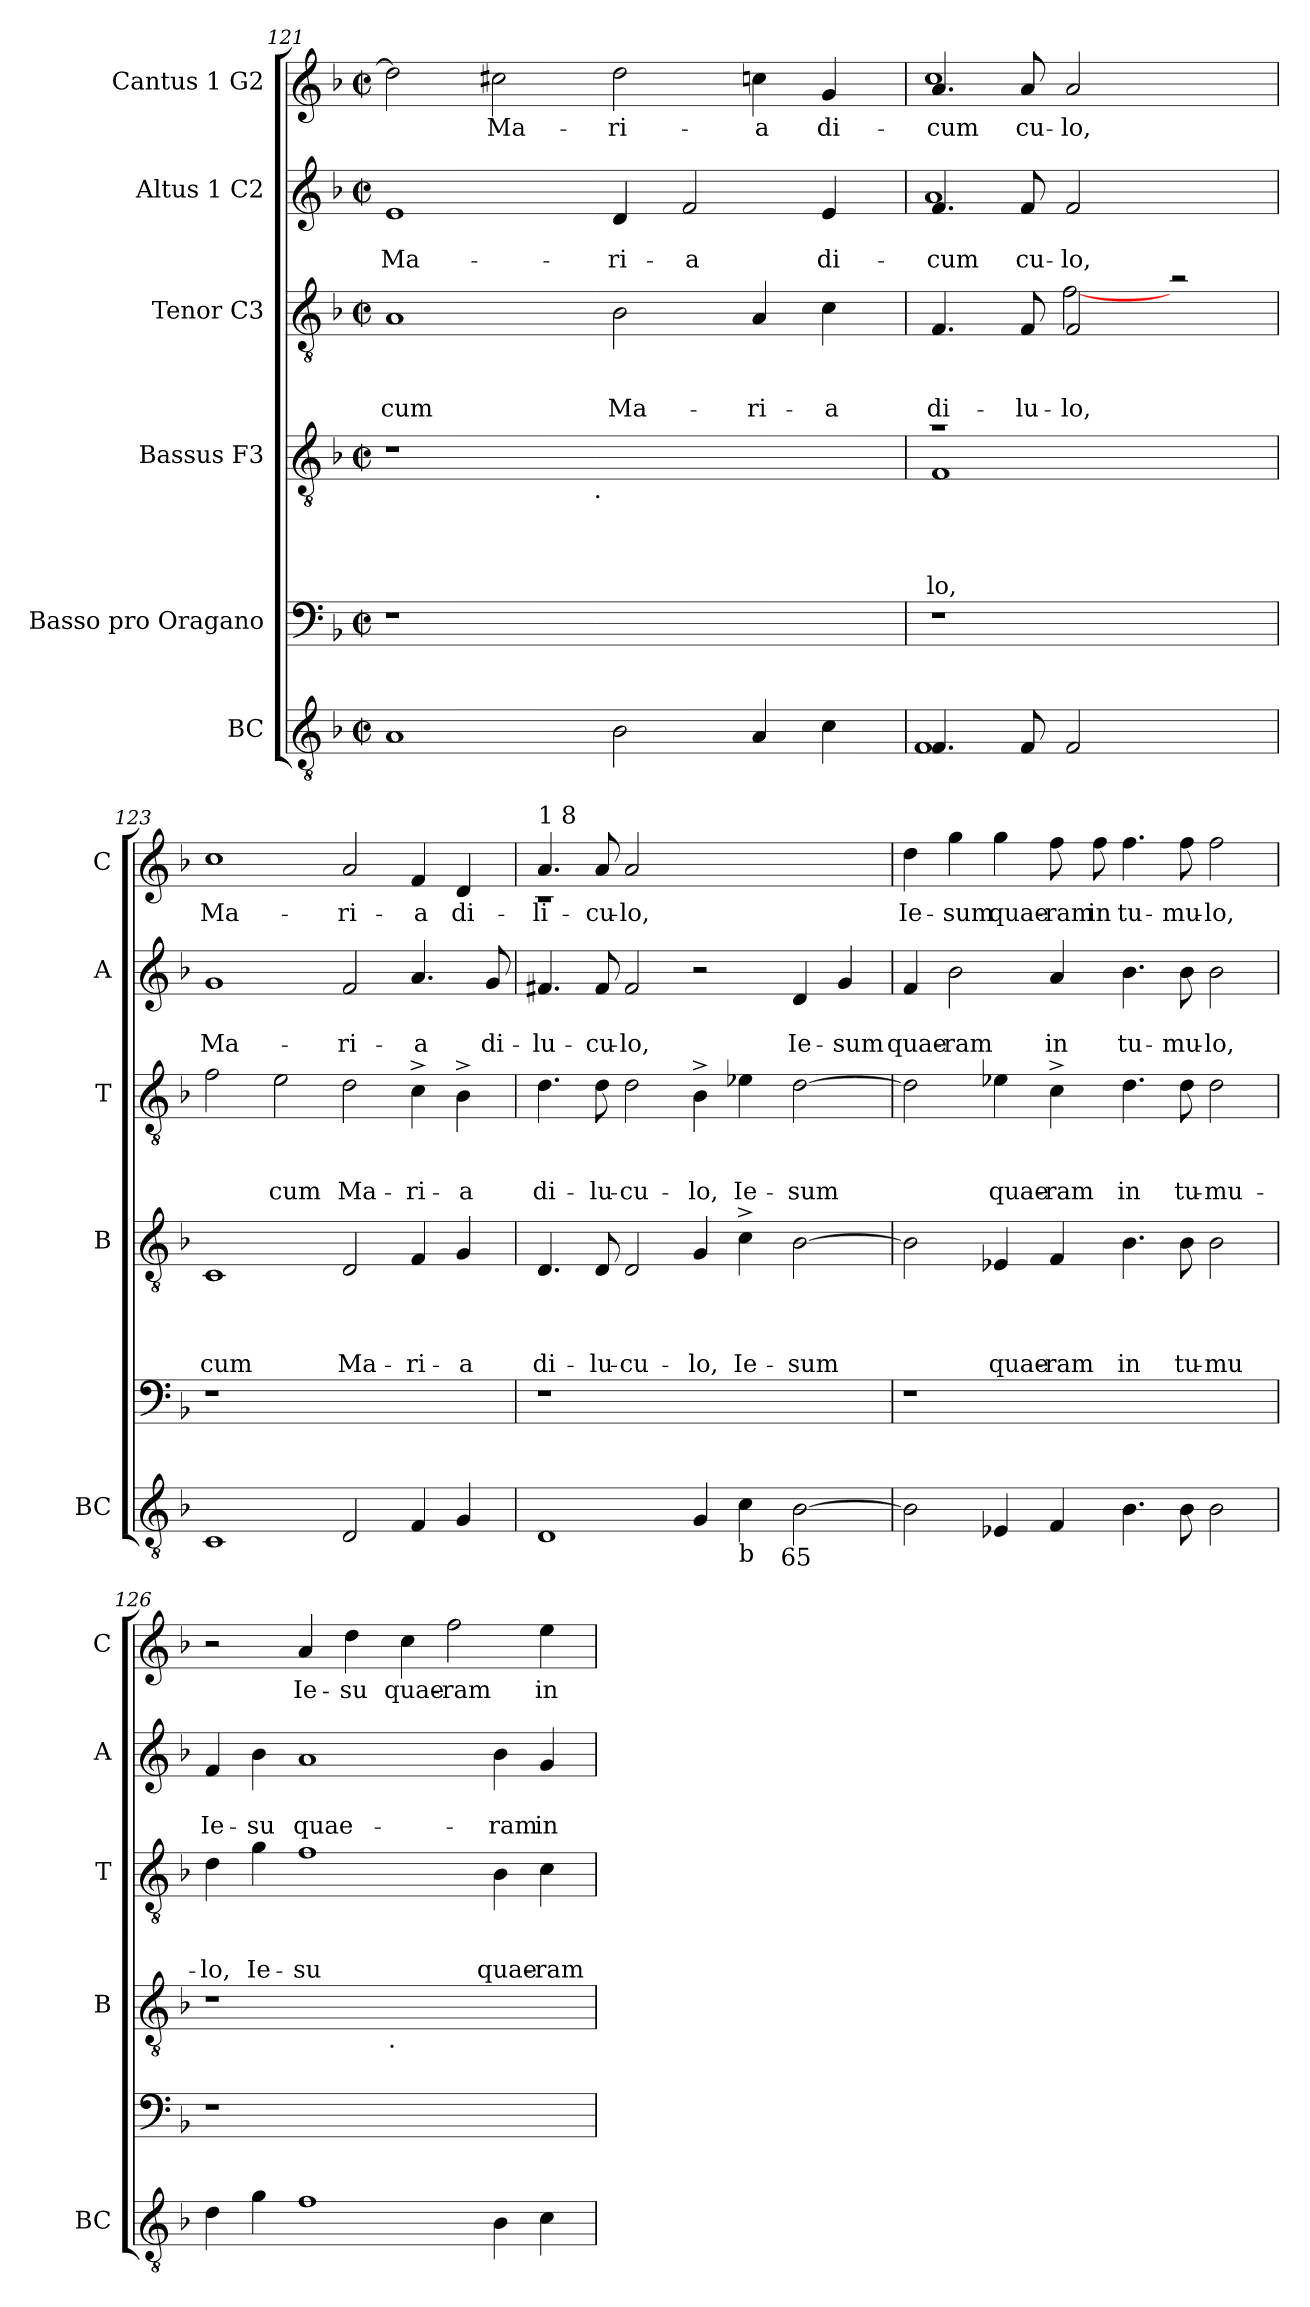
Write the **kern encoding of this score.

**kern	**kern	**kern	**text	**text	**text	**text	**kern	**text	**text	**text	**kern	**text	**text	**kern	**text
*part6	*part5	*part4	*part4	*part4	*part4	*part4	*part3	*part3	*part3	*part3	*part2	*part2	*part2	*part1	*part1
*staff6	*staff5	*staff4	*staff4	*staff4	*staff4	*staff4	*staff3	*staff3	*staff3	*staff3	*staff2	*staff2	*staff2	*staff1	*staff1
*I"BC	*I"Basso pro Oragano	*I"Bassus F3	*	*	*	*	*I"Tenor C3	*	*	*	*I"Altus 1 C2	*	*	*I"Cantus 1 G2	*
*I'BC	*	*I'B	*	*	*	*	*I'T	*	*	*	*I'A	*	*	*I'C	*
*clefGv2	*clefF4	*clefGv2	*	*	*	*	*clefGv2	*	*	*	*clefG2	*	*	*clefG2	*
*	*ITrd7c12	*	*	*	*	*	*	*	*	*	*	*	*	*	*
*k[b-]	*k[b-]	*k[b-]	*	*	*	*	*k[b-]	*	*	*	*k[b-]	*	*	*k[b-]	*
*F:	*F:	*F:	*	*	*	*	*F:	*	*	*	*F:	*	*	*F:	*
*M2/2	*M2/2	*M2/2	*	*	*	*	*M2/2	*	*	*	*M2/2	*	*	*M2/2	*
*met(c|)	*met(c|)	*met(c|)	*	*	*	*	*met(c|)	*	*	*	*met(c|)	*	*	*met(c|)	*
=121	=121	=121	=121	=121	=121	=121	=121	=121	=121	=121	=121	=121	=121	=121	=121
!	!	!	!	!	!	!	!	!	!	!LO:LY:b	!	!	!LO:LY:b	!	!
*	*	*^	*	*	*	*	*	*	*	*	*	*	*	*	*
1A	1r	1r	2ryy	.	.	.	.	1A	.	.	cum	1e	.	Ma-	2dd\]	.
!	!	!	!	!	!	!	!	!	!	!	!	!	!	!	!	!LO:LY:b
.	.	.	4...ryy	.	.	.	.	.	.	.	.	.	.	.	2cc#X\	Ma-
!	!	!	!LO:TX:b:t=.	!	!	!	!	!	!	!	!	!	!	!	!	!
.	.	.	1ryy	.	.	.	.	.	.	.	.	.	.	.	.	.
!	!	!	!	!	!	!	!	!	!	!	!LO:LY:b	!	!	!LO:LY:b	!	!LO:LY:b
2B-\	1ryy	1ryy	.	.	.	.	.	2B-\	.	.	Ma-	4d/	.	-ri-	2dd\	-ri-
!	!	!	!	!	!	!	!	!	!	!	!	!	!	!LO:LY:b	!	!
.	.	.	.	.	.	.	.	.	.	.	.	2f/	.	-a	.	.
!	!	!	!	!	!	!	!	!	!	!	!LO:LY:b	!	!	!	!	!LO:LY:b
4A</	.	.	.	.	.	.	.	4A/	.	.	-ri-	.	.	.	4ccn\	-a
!	!	!	!	!	!	!	!	!	!	!	!LO:LY:b	!	!	!LO:LY:b	!	!LO:LY:b
4c\	.	.	.	.	.	.	.	4c\	.	.	-a	4e/	.	di-	4g/	di-
.	.	.	32ryy	.	.	.	.	.	.	.	.	.	.	.	.	.
=122	=122	=122	=122	=122	=122	=122	=122	=122	=122	=122	=122	=122	=122	=122	=122	=122
*^	*	*	*	*	*	*	*	*	*	*	*	*	*	*	*	*
!	!	!	!	!	!	!	!	!LO:LY:b	!	!	!	!LO:LY:b	!	!	!LO:LY:b	!	!
*	*	*	*	*	*	*	*	*	*^	*	*	*	*^	*	*	*	*
!	!	!	!	!	!	!	!	!	!	!	!	!	!	!	!	!	!LO:LY:b	!	!LO:LY:b
*	*	*	*	*	*	*	*	*	*	*	*	*	*	*	*	*	*	*^	*
!	!	!	!	!	!	!	!	!	!	!	!	!	!	!	!	!	!	!	!	!LO:LY:b
4.F/	1F	1r	1ra	1F	.	.	.	-lo,	4.F/	2ryy	.	.	di-	4.f/	1a	.	cum	4.a/	1cc	cum
!	!	!	!	!	!	!	!	!	!	!	!	!	!LO:LY:b	!	!	!	!LO:LY:b	!	!	!LO:LY:b
8F/	.	.	.	.	.	.	.	.	8F/	.	.	.	-lu-	8f/	.	.	-cu-	8a/	.	-cu-
!	!	!	!	!	!	!	!	!	!	!	!	!	!LO:LY:b	!	!	!	!	!	!	!
!	!	!	!	!	!	!	!	!	!	!	!	!	!LO:LY:b	!	!	!	!LO:LY:b:rj	!	!	!LO:LY:b:rj
2F/	.	.	.	.	.	.	.	.	2F/	[>2f\	.	.	-lo,	2f/	.	.	-lo,	2a/	.	-lo,
2ryy	2ryy	2ryy	2ryy	2ryy	.	.	.	.	2ra	2ryy	.	.	.	2ryy	2ryy	.	.	2ryy	2ryy	.
=123	=123	=123	=123	=123	=123	=123	=123	=123	=123	=123	=123	=123	=123	=123	=123	=123	=123	=123	=123	=123
!	!	!	!	!	!	!	!	!LO:LY:b	!	!	!	!	!	!	!	!	!LO:LY:b	!	!	!LO:LY:b
*	*	*	*v	*v	*	*	*	*	*	*	*	*	*	*v	*v	*	*	*v	*v	*
*v	*v	*	*	*	*	*	*	*v	*v	*	*	*	*	*	*	*	*
1C	1r	1C	.	.	.	cum	2f\	.	.	.	1g	.	Ma-	1cc	Ma-
!	!	!	!	!	!	!	!	!	!	!LO:LY:b	!	!	!	!	!
.	.	.	.	.	.	.	2e\	.	.	cum	.	.	.	.	.
!	!	!	!	!	!	!LO:LY:b	!	!	!	!LO:LY:b	!	!	!LO:LY:b	!	!LO:LY:b
2D/	1ryy	2D/	.	.	.	Ma-	2d\	.	.	Ma-	2f/	.	-ri-	2a/	-ri-
!	!	!	!	!	!	!LO:LY:b	!	!	!	!LO:LY:b	!	!	!LO:LY:b	!	!LO:LY:b
4F</	.	4F/	.	.	.	-ri-	4c^>\	.	.	-ri-	4.a/	.	-a	4f/	-a
!	!	!	!	!	!	!LO:LY:b	!	!	!	!LO:LY:b	!	!	!	!	!LO:LY:b
4G/	.	4G/	.	.	.	-a	4B-^>\	.	.	-a	.	.	.	4d/	di-
!	!	!	!	!	!	!	!	!	!	!	!	!	!LO:LY:b	!	!
.	.	.	.	.	.	.	.	.	.	.	8g/	.	di-	.	.
!!LO:LB:g=z
=124	=124	=124	=124	=124	=124	=124	=124	=124	=124	=124	=124	=124	=124	=124	=124
*	*	*	*	*	*	*	*	*	*	*	*	*	*	*^	*
!	!	!	!	!	!	!	!	!	!	!	!	!	!	!LO:TX:a:t=1 8	!	!
!LO:TX:b:t=#3	!	!	!	!	!	!	!	!	!	!	!	!	!	!	!	!
!	!	!	!	!	!	!LO:LY:b	!	!	!	!LO:LY:b	!	!	!LO:LY:b	!	!LO:N:vis=1	!LO:LY:b
*^	*	*	*	*	*	*	*	*	*	*	*	*	*	*	*	*
1D	1ryy	1r	4.D/	.	.	.	di-	4.d\	.	.	di-	4.f#X/	.	-lu-	4.a/	0rc	-li-
!	!	!	!	!	!	!	!LO:LY:b	!	!	!	!LO:LY:b	!	!	!LO:LY:b	!	!	!LO:LY:b
.	.	.	8D/	.	.	.	-lu-	8d\	.	.	-lu-	8f#/	.	-cu-	8a/	.	-cu-
!	!	!	!	!	!	!	!LO:LY:b:rj	!	!	!	!LO:LY:b:rj	!	!	!LO:LY:b	!	!	!LO:LY:b
.	.	.	2D/	.	.	.	-cu-	2d\	.	.	-cu-	2f#/	.	-lo,	2a/	.	-lo,
!	!	!	!	!	!	!	!LO:LY:b	!	!	!	!LO:LY:b	!	!	!	!	!	!
4G/	4...ryy	1ryy	4G/	.	.	.	-lo,	4B-^>\	.	.	-lo,	2r	.	.	1ryy	.	.
!LO:TX:b:t=b	!	!	!	!	!	!	!	!	!	!	!	!	!	!	!	!	!
!	!	!	!	!	!	!	!LO:LY:b	!	!	!	!LO:LY:b	!	!	!	!	!	!
4c\	.	.	4c^>\	.	.	.	Ie-	4e-X\	.	.	Ie-	.	.	.	.	.	.
!	!LO:TX:b:t=65	!	!	!	!	!	!	!	!	!	!	!	!	!	!	!	!
.	2ryy	.	.	.	.	.	.	.	.	.	.	.	.	.	.	.	.
!	!	!	!	!	!	!	!LO:LY:b	!	!	!	!LO:LY:b	!	!	!LO:LY:b	!	!	!
[>2B-\	.	.	[>2B-\	.	.	.	-sum	[>2d\	.	.	-sum	4d/	.	Ie-	.	.	.
!	!	!	!	!	!	!	!	!	!	!	!	!	!	!LO:LY:b	!	!	!
.	.	.	.	.	.	.	.	.	.	.	.	4g/	.	-sum	.	.	.
.	32ryy	.	.	.	.	.	.	.	.	.	.	.	.	.	.	.	.
=125	=125	=125	=125	=125	=125	=125	=125	=125	=125	=125	=125	=125	=125	=125	=125	=125	=125
!	!	!	!	!	!	!	!	!	!	!	!	!	!	!LO:LY:b	!	!	!LO:LY:b
*v	*v	*	*	*	*	*	*	*	*	*	*	*	*	*	*v	*v	*
2B-\]	1r	2B-\]	.	.	.	.	2d\]	.	.	.	4f/	.	quae-	4dd\	Ie-
!	!	!	!	!	!	!	!	!	!	!	!	!	!LO:LY:b:rj	!	!LO:LY:b
.	.	.	.	.	.	.	.	.	.	.	2b-\	.	-ram	4gg\	-sum
!	!	!	!	!	!	!LO:LY:b	!	!	!	!LO:LY:b	!	!	!	!	!LO:LY:b
4E-X/	.	4E-X/	.	.	.	quae-	4e-X\	.	.	quae-	.	.	.	4gg\	quae-
!	!	!	!	!	!	!LO:LY:b	!	!	!	!LO:LY:b	!	!	!LO:LY:b	!	!LO:LY:b:rj
4F/	.	4F/	.	.	.	-ram	4c^>\	.	.	-ram	4a/	.	in	8ff\	-ram
!	!	!	!	!	!	!	!	!	!	!	!	!	!	!	!LO:LY:b
.	.	.	.	.	.	.	.	.	.	.	.	.	.	8ff\	in
!	!	!	!	!	!	!LO:LY:b	!	!	!	!LO:LY:b	!	!	!LO:LY:b	!	!LO:LY:b
4.B-\	1ryy	4.B-\	.	.	.	in	4.d\	.	.	in	4.b-\	.	tu-	4.ff\	tu-
!	!	!	!	!	!	!LO:LY:b	!	!	!	!LO:LY:b	!	!	!LO:LY:b	!	!LO:LY:b
8B-\	.	8B-\	.	.	.	tu-	8d\	.	.	tu-	8b-\	.	-mu-	8ff\	-mu-
!	!	!	!	!	!	!LO:LY:b:rj	!	!	!	!LO:LY:b:rj	!	!	!LO:LY:b:rj	!	!LO:LY:b:rj
2B-\	.	2B-\	.	.	.	-mu-	2d\	.	.	-mu-	2b-\	.	-lo,	2ff\	-lo,
=126	=126	=126	=126	=126	=126	=126	=126	=126	=126	=126	=126	=126	=126	=126	=126
!	!	!	!	!	!	!	!	!	!	!LO:LY:b	!	!	!LO:LY:b	!	!
*	*	*^	*	*	*	*	*	*	*	*	*	*	*	*	*
4d\	1r	1r	2ryy	.	.	.	.	4d\	.	.	-lo,	4f/	.	Ie-	2r	.
!	!	!	!	!	!	!	!	!	!	!	!LO:LY:b:rj	!	!	!LO:LY:b:rj	!	!
4g\	.	.	.	.	.	.	.	4g\	.	.	Ie-	4b-\	.	-su	.	.
!	!	!	!	!	!	!	!	!	!	!	!LO:LY:b	!	!	!LO:LY:b	!	!LO:LY:b
1f	.	.	4...ryy	.	.	.	.	1f	.	.	-su	1a	.	quae-	4a/	Ie-
!	!	!	!	!	!	!	!	!	!	!	!	!	!	!	!	!LO:LY:b:rj
.	.	.	.	.	.	.	.	.	.	.	.	.	.	.	4dd\	-su
!	!	!	!LO:TX:b:t=.	!	!	!	!	!	!	!	!	!	!	!	!	!
.	.	.	1ryy	.	.	.	.	.	.	.	.	.	.	.	.	.
!	!	!	!	!	!	!	!	!	!	!	!	!	!	!	!	!LO:LY:b
.	1ryy	1ryy	.	.	.	.	.	.	.	.	.	.	.	.	4cc\	quae-
!	!	!	!	!	!	!	!	!	!	!	!	!	!	!	!	!LO:LY:b:rj
.	.	.	.	.	.	.	.	.	.	.	.	.	.	.	2ff\	-ram
!	!	!	!	!	!	!	!	!	!	!	!LO:LY:b	!	!	!LO:LY:b	!	!
4B-\	.	.	.	.	.	.	.	4B-\	.	.	quae-	4b-\	.	-ram	.	.
!	!	!	!	!	!	!	!	!	!	!	!LO:LY:b	!	!	!LO:LY:b	!	!LO:LY:b
4c\	.	.	.	.	.	.	.	4c\	.	.	-ram	4g/	.	in	4ee\	in
.	.	.	32ryy	.	.	.	.	.	.	.	.	.	.	.	.	.
*	*	*v	*v	*	*	*	*	*	*	*	*	*	*	*	*	*
=	=	=	=	=	=	=	=	=	=	=	=	=	=	=	=
*-	*-	*-	*-	*-	*-	*-	*-	*-	*-	*-	*-	*-	*-	*-	*-
